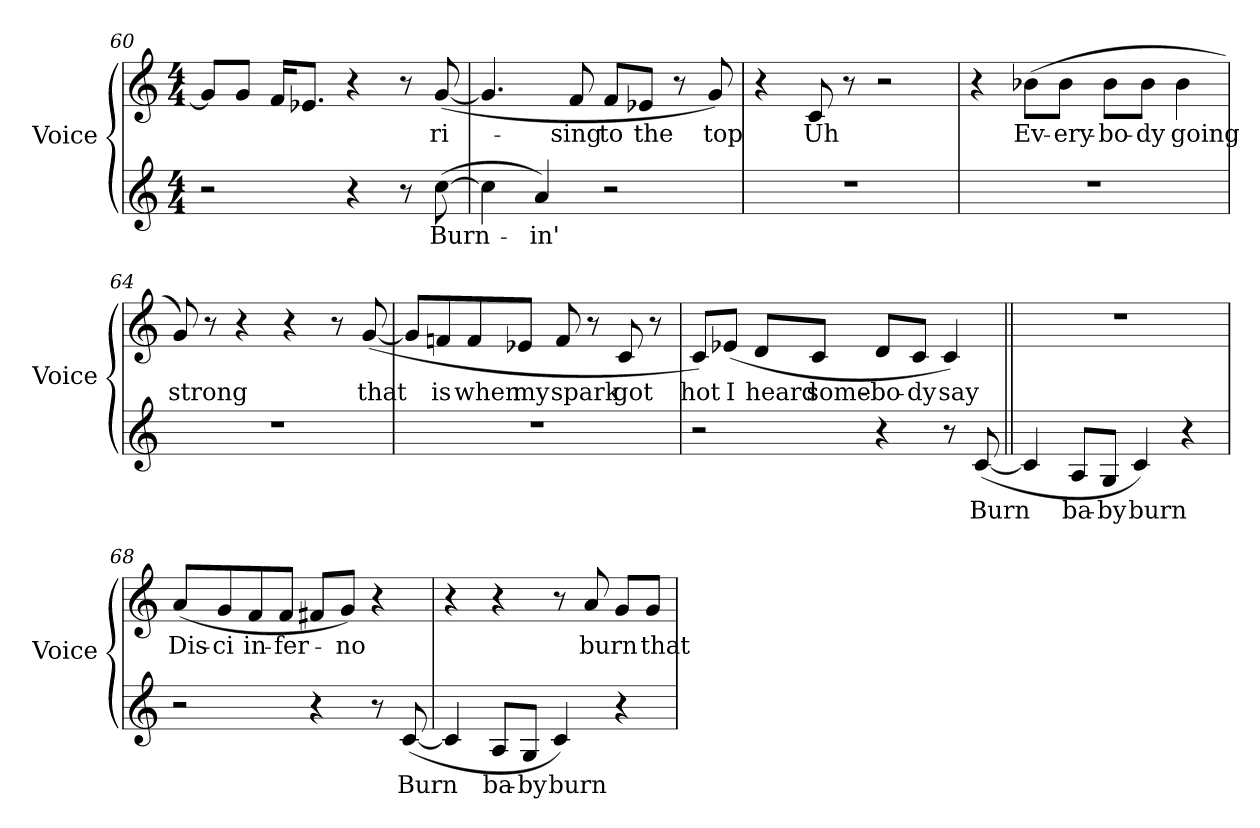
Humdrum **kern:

**kern	**text	**kern	**text
*part2	*part2	*part1	*part1
*staff2	*staff2	*staff1	*staff1
*I"Voice	*	*I"Voice	*
*I'Voice	*	*I'Voice	*
!!LO:LB:g=z
*clefG2	*	*clefG2	*
*k[]	*	*k[]	*
*C:	*	*C:	*
*M4/4	*	*M4/4	*
=60	=60	=60	=60
2r	.	8gi/L]	.
.	.	8gi/J	.
.	.	16fi/KL	.
.	.	8.e-Xi/J	.
4r	.	4r	.
8r	.	8r	.
!	!LO:LY:b:color=#000000	!	!
!	!	!	!LO:LY:b:color=#000000
([8cci\	Burn-	([8gi/	ri-
=61	=61	=61	=61
4cci\]	.	4.gi/]	.
!	!LO:LY:b:color=#000000	!	!
4ai/)	-in'	.	.
!	!	!	!LO:LY:b:color=#000000
.	.	8fi/	-sing
!	!	!	!LO:LY:b:color=#000000
2r	.	8fi/L	to
!	!	!	!LO:LY:b:color=#000000
.	.	8e-Xi/J	the
.	.	8r	.
!	!	!	!LO:LY:b:color=#000000
.	.	8gi/)	top
=62	=62	=62	=62
1r	.	4r	.
!	!	!	!LO:LY:b:color=#000000
.	.	8ci/	Uh
.	.	8r	.
.	.	2r	.
=63	=63	=63	=63
1r	.	4r	.
!	!	!	!LO:LY:b:color=#000000
.	.	(8b-Xi\L	Ev-
!	!	!	!LO:LY:b:color=#000000
.	.	8b-i\J	-ery-
!	!	!	!LO:LY:b:color=#000000
.	.	8b-i\L	-bo-
!	!	!	!LO:LY:b:color=#000000
.	.	8b-i\J	-dy
!	!	!	!LO:LY:b:color=#000000
.	.	4b-i\	going
!!LO:LB:g=z
=64	=64	=64	=64
!	!	!	!LO:LY:b:color=#000000
1r	.	8gi/)	strong
.	.	8r	.
.	.	4r	.
.	.	4r	.
.	.	8r	.
!	!	!	!LO:LY:b:color=#000000
.	.	([8gi/	that
=65	=65	=65	=65
1r	.	8gi/L]	.
!	!	!	!LO:LY:b:color=#000000
.	.	8fni/	is
!	!	!	!LO:LY:b:color=#000000
.	.	8fi/	when
!	!	!	!LO:LY:b:color=#000000
.	.	8e-Xi/J	my
!	!	!	!LO:LY:b:color=#000000
.	.	8fi/	spark
.	.	8r	.
!	!	!	!LO:LY:b:color=#000000
.	.	8ci/	got
.	.	8r	.
=66	=66	=66	=66
!	!	!	!LO:LY:b:color=#000000
2r	.	8ci/L)	hot
!	!	!	!LO:LY:b:color=#000000
.	.	(8e-Xi/J	I
!	!	!	!LO:LY:b:color=#000000
.	.	8di/L	heard
!	!	!	!LO:LY:b:color=#000000
.	.	8ci/J	some-
!	!	!	!LO:LY:b:color=#000000
4r	.	8di/L	-bo-
!	!	!	!LO:LY:b:color=#000000
.	.	8ci/J	-dy
!	!	!	!LO:LY:b:color=#000000
8r	.	4ci/)	say
!	!LO:LY:b:color=#000000	!	!
([8ci/	Burn	.	.
!!LO:PB:g=z
=67||	=67||	=67||	=67||
4ci/]	.	1r	.
!	!LO:LY:b:color=#000000	!	!
8Ai/L	ba-	.	.
!	!LO:LY:b:color=#000000	!	!
8Gi/J	-by	.	.
!	!LO:LY:b:color=#000000	!	!
4ci/)	burn	.	.
4r	.	.	.
=68	=68	=68	=68
!	!	!	!LO:LY:b:color=#000000
2r	.	(8ai/L	Dis-
!	!	!	!LO:LY:b:color=#000000
.	.	8gi/	-ci
!	!	!	!LO:LY:b:color=#000000
.	.	8fi/	in-
!	!	!	!LO:LY:b:color=#000000
.	.	8fi/J	-fer-
4r	.	8f#Xi/L	.
!	!	!	!LO:LY:b:color=#000000
.	.	8gi/J)	-no
8r	.	4r	.
!	!LO:LY:b:color=#000000	!	!
([8ci/	Burn	.	.
=69	=69	=69	=69
4ci/]	.	4r	.
!	!LO:LY:b:color=#000000	!	!
8Ai/L	ba-	4r	.
!	!LO:LY:b:color=#000000	!	!
8Gi/J	-by	.	.
!	!LO:LY:b:color=#000000	!	!
4ci/)	burn	8r	.
!	!	!	!LO:LY:b:color=#000000
.	.	8ai/	burn
4r	.	8gi/L	.
!	!	!	!LO:LY:b:color=#000000
.	.	8gi/J	that
=	=	=	=
*-	*-	*-	*-
